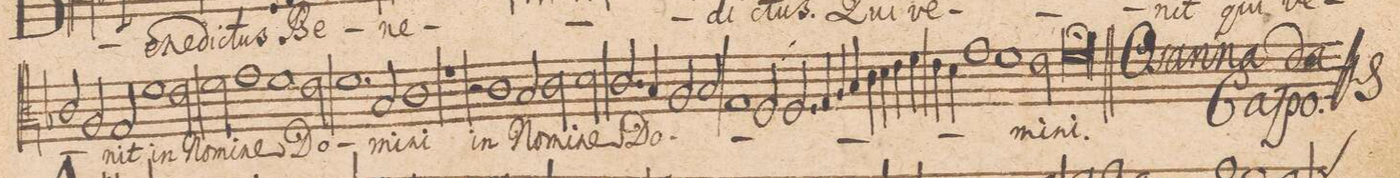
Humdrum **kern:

**kern	**text
*I"ALTVS.	*
*clefC3	*
*k[b-]	*
*met(C|)	*
*M2/1	*
2c/	.
2A/	.
2G/	-nit
1f	in
=90-	=90-
2e\	No-
2f\	-mi-
1g	-ne
=91-	=91-
1f	.
2e\	Do-
=92-	=92-
1.f	.
2B-/	mi-
=93-	=93-
1c	-ni
1r	.
=94-	=94-
2r	.
1c	in
2B-/	No-
=95-	=95-
2c\	-mi-
2d\	-ne
2.c/	Do-
4B-/	.
=96-	=96-
2A/	.
2B-/	.
1G	.
=97-	=97-
2F/	.
2.F/	.
4G/	.
4A/	.
4B-/	.
=98-	=98-
4c\	.
4d\	.
4e\	.
4f\	.
4e\	.
4d\	.
1g	.
=99-	=99-
1f	.
2e\	-mi-
=100-	=100-
[0fl;	-ni.
=101-	=101-
0f_	.
=102-	=102-
0f]	.
==	==
*-	*-
